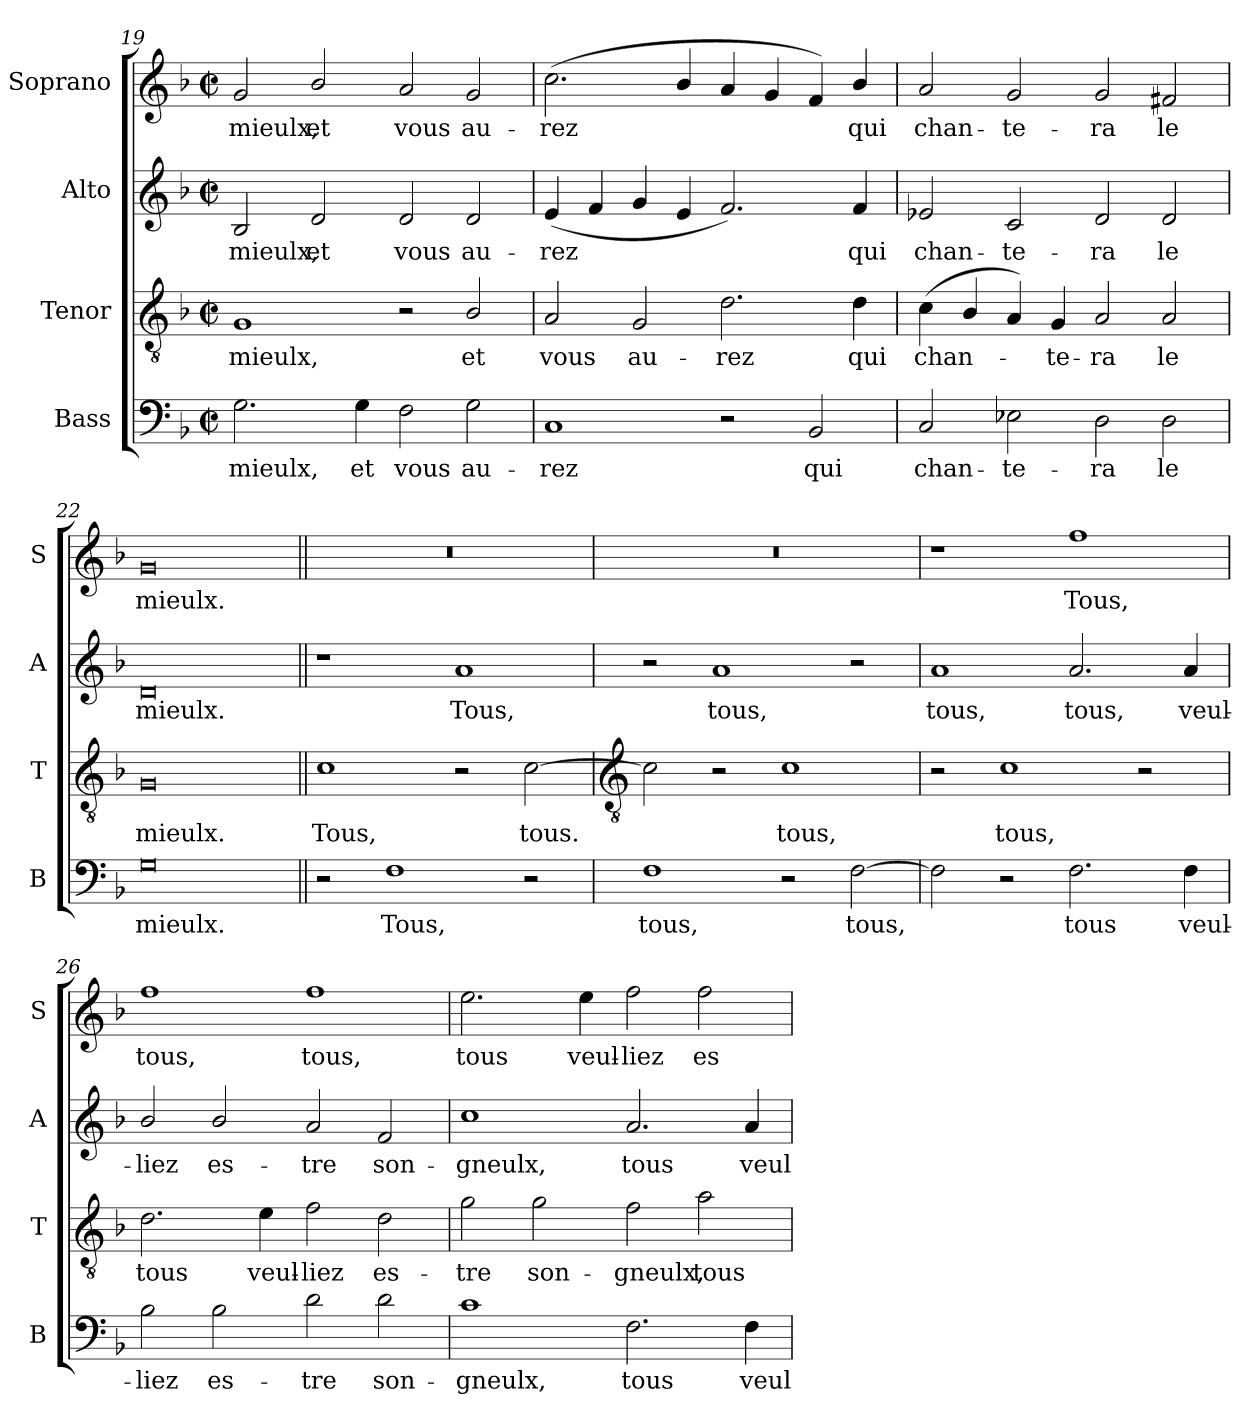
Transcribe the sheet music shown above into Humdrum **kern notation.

**kern	**text	**kern	**text	**kern	**text	**kern	**text
*part4	*part4	*part3	*part3	*part2	*part2	*part1	*part1
*staff4	*staff4	*staff3	*staff3	*staff2	*staff2	*staff1	*staff1
*I"Bass	*	*I"Tenor	*	*I"Alto	*	*I"Soprano	*
*I'B	*	*I'T	*	*I'A	*	*I'S	*
*clefF4	*	*clefGv2	*	*clefG2	*	*clefG2	*
*k[b-]	*	*k[b-]	*	*k[b-]	*	*k[b-]	*
*F:	*	*F:	*	*F:	*	*F:	*
*M4/2	*	*M4/2	*	*M4/2	*	*M4/2	*
*met(c|)	*	*met(c|)	*	*met(c|)	*	*met(c|)	*
=19	=19	=19	=19	=19	=19	=19	=19
!	!LO:LY:b	!	!LO:LY:b	!	!LO:LY:b	!	!LO:LY:b
2.G	mieulx,	1G	mieulx,	2B-	mieulx,	2g	mieulx,
!	!	!	!	!	!LO:LY:b	!	!LO:LY:b
.	.	.	.	2d	et	2b-/	et
!	!LO:LY:b	!	!	!	!	!	!
4G	et	.	.	.	.	.	.
!	!LO:LY:b	!	!	!	!LO:LY:b	!	!LO:LY:b
2F	vous	2r	.	2d	vous	2a	vous
!	!LO:LY:b	!	!LO:LY:b	!	!LO:LY:b	!	!LO:LY:b
2G	au-	2B-/	et	2d	au-	2g	au-
=20	=20	=20	=20	=20	=20	=20	=20
!	!LO:LY:b	!	!LO:LY:b	!	!LO:LY:b	!	!LO:LY:b
1C	-rez	2A	vous	(<4e	-rez	(<2.cc	-rez
.	.	.	.	4f	.	.	.
!	!	!	!LO:LY:b	!	!	!	!
.	.	2G	au-	4g	.	.	.
.	.	.	.	4e	.	4b-/	.
!	!	!	!LO:LY:b	!	!	!	!
2r	.	2.d	-rez	2.f)	.	4a	.
.	.	.	.	.	.	4g	.
!	!LO:LY:b	!	!	!	!	!	!
2BB-	qui	.	.	.	.	4f)	.
!	!	!	!LO:LY:b	!	!LO:LY:b	!	!LO:LY:b
.	.	4d	qui	4f	qui	4b-/	qui
=21	=21	=21	=21	=21	=21	=21	=21
!	!LO:LY:b	!	!LO:LY:b	!	!LO:LY:b	!	!LO:LY:b
2C	chan-	(<4c	chan-	2e-X	chan-	2a	chan-
.	.	4B-/	.	.	.	.	.
!	!LO:LY:b	!	!	!	!LO:LY:b	!	!LO:LY:b
2E-X	-te-	4A)	.	2c	-te-	2g	-te-
!	!	!	!LO:LY:b	!	!	!	!
.	.	4G	te-	.	.	.	.
!	!LO:LY:b	!	!LO:LY:b	!	!LO:LY:b	!	!LO:LY:b
2D	-ra	2A	-ra	2d	-ra	2g	-ra
!	!LO:LY:b	!	!LO:LY:b	!	!LO:LY:b	!	!LO:LY:b
2D	le	2A	le	2d	le	2f#X	le
=22	=22	=22	=22	=22	=22	=22	=22
!	!LO:LY:b	!	!LO:LY:b	!	!LO:LY:b	!	!LO:LY:b
0G	mieulx.	0G	mieulx.	0d	mieulx.	0g	mieulx.
=23||	=23||	=23||	=23||	=23||	=23||	=23||	=23||
!	!	!	!LO:LY:b	!	!	!	!
2r	.	1c	Tous,	1r	.	0r	.
!	!LO:LY:b	!	!	!	!	!	!
1F	Tous,	.	.	.	.	.	.
!	!	!	!	!	!LO:LY:b	!	!
.	.	2r	.	1a	Tous,	.	.
!	!	!	!LO:LY:b	!	!	!	!
2r	.	[2c	tous.	.	.	.	.
!!LO:LB:g=z
=24	=24	=24	=24	=24	=24	=24	=24
*	*	*clefGv2	*	*	*	*	*
!	!LO:LY:b	!	!	!	!	!	!
1F	tous,	2c]	.	2r	.	0r	.
!	!	!	!	!	!LO:LY:b	!	!
.	.	2r	.	1a	tous,	.	.
!	!	!	!LO:LY:b	!	!	!	!
2r	.	1c	tous,	.	.	.	.
!	!LO:LY:b	!	!	!	!	!	!
[2F	tous,	.	.	2r	.	.	.
=25	=25	=25	=25	=25	=25	=25	=25
!	!	!	!	!	!LO:LY:b	!	!
2F]	.	2r	.	1a	tous,	1r	.
!	!	!	!LO:LY:b	!	!	!	!
2r	.	1c	tous,	.	.	.	.
!	!LO:LY:b	!	!	!	!LO:LY:b	!	!LO:LY:b
2.F	tous	.	.	2.a	tous,	1ff	Tous,
.	.	2r	.	.	.	.	.
!	!LO:LY:b	!	!	!	!LO:LY:b	!	!
4F	veul-	.	.	4a	veul-	.	.
=26	=26	=26	=26	=26	=26	=26	=26
!	!LO:LY:b	!	!LO:LY:b	!	!LO:LY:b	!	!LO:LY:b
2B-	-liez	2.d	tous	2b-/	-liez	1ff	tous,
!	!LO:LY:b	!	!	!	!LO:LY:b	!	!
2B-	es-	.	.	2b-/	es-	.	.
!	!	!	!LO:LY:b	!	!	!	!
.	.	4e	veul-	.	.	.	.
!	!LO:LY:b	!	!LO:LY:b	!	!LO:LY:b	!	!LO:LY:b
2d	-tre	2f	-liez	2a	-tre	1ff	tous,
!	!LO:LY:b	!	!LO:LY:b	!	!LO:LY:b	!	!
2d	son-	2d	es-	2f	son-	.	.
=27	=27	=27	=27	=27	=27	=27	=27
!	!LO:LY:b	!	!LO:LY:b	!	!LO:LY:b	!	!LO:LY:b
1c	-gneulx,	2g	-tre	1cc	-gneulx,	2.ee	tous
!	!	!	!LO:LY:b	!	!	!	!
.	.	2g	son-	.	.	.	.
!	!	!	!	!	!	!	!LO:LY:b
.	.	.	.	.	.	4ee	veul-
!	!LO:LY:b	!	!LO:LY:b	!	!LO:LY:b	!	!LO:LY:b
2.F	tous	2f	-gneulx,	2.a	tous	2ff	-liez
!	!	!	!LO:LY:b	!	!	!	!LO:LY:b
.	.	2a	tous	.	.	2ff	es-
!	!LO:LY:b	!	!	!	!LO:LY:b	!	!
4F	veul-	.	.	4a	veul-	.	.
=	=	=	=	=	=	=	=
*-	*-	*-	*-	*-	*-	*-	*-
